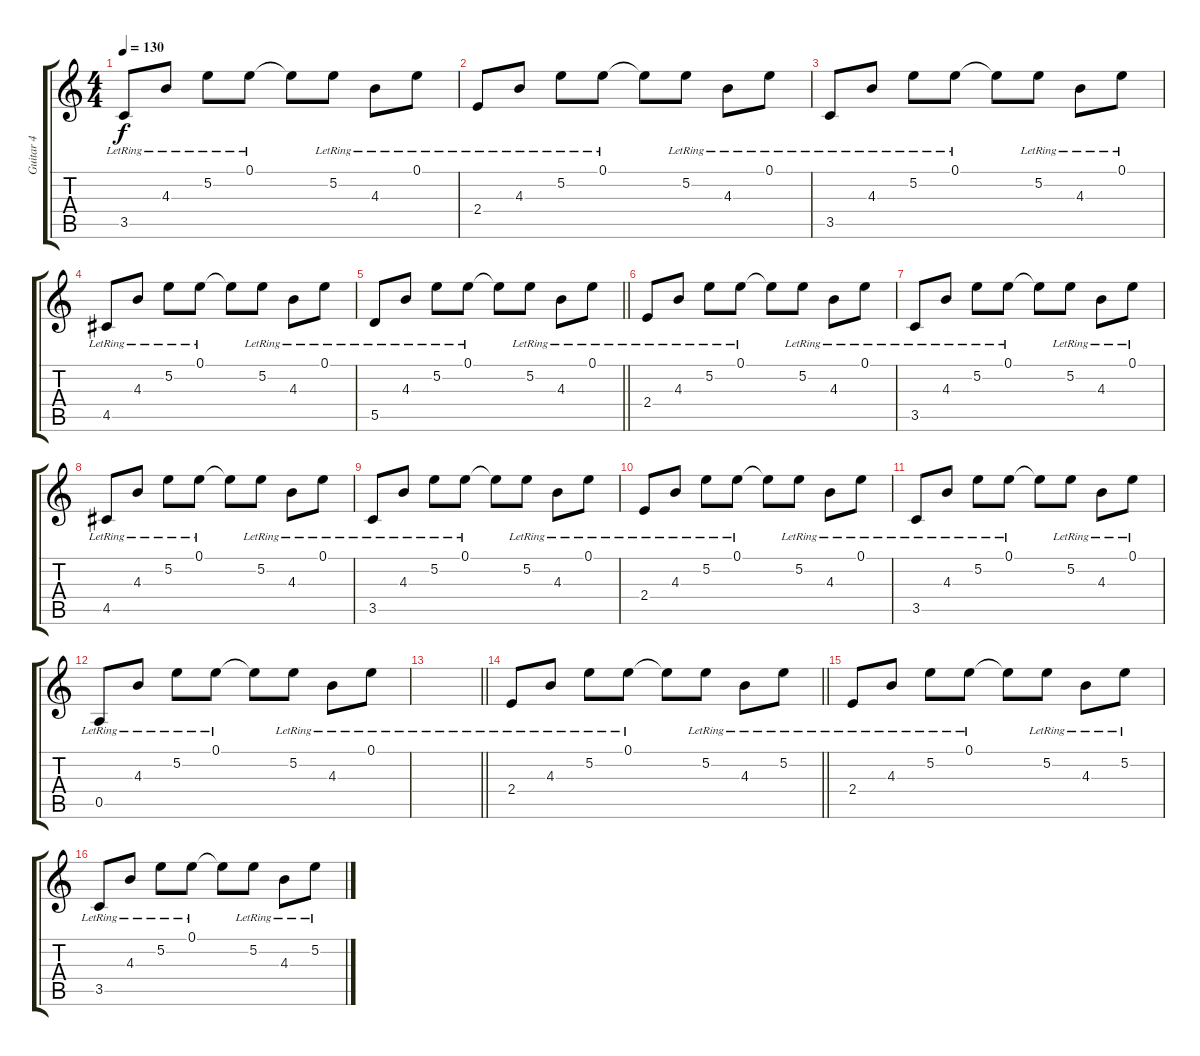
\track ("Guitar 4" "Guitar 4") {instrument distortionguitar}
\staff {score tabs}
\tuning (E4 B3 G3 D3 A2 E2) {hide}
\ts (4 4)
\tempo 130
\clef g2
\ks c
3.5{lr}.8{dy f} 4.3{lr}.8 5.2{lr}.8 0.1{lr}.8 0.1{t}.8 5.2{lr}.8 4.3{lr}.8 0.1{lr}.8 |
2.4{lr}.8 4.3{lr}.8 5.2{lr}.8 0.1{lr}.8 0.1{t}.8 5.2{lr}.8 4.3{lr}.8 0.1{lr}.8 |
3.5{lr}.8 4.3{lr}.8 5.2{lr}.8 0.1{lr}.8 0.1{t}.8 5.2{lr}.8 4.3{lr}.8 0.1{lr}.8 |
4.5{lr}.8 4.3{lr}.8 5.2{lr}.8 0.1{lr}.8 0.1{t}.8 5.2{lr}.8 4.3{lr}.8 0.1{lr}.8 |
\barLineRight lightlight
5.5{lr}.8 4.3{lr}.8 5.2{lr}.8 0.1{lr}.8 0.1{t}.8 5.2{lr}.8 4.3{lr}.8 0.1{lr}.8 |
2.4{lr}.8 4.3{lr}.8 5.2{lr}.8 0.1{lr}.8 0.1{t}.8 5.2{lr}.8 4.3{lr}.8 0.1{lr}.8 |
3.5{lr}.8 4.3{lr}.8 5.2{lr}.8 0.1{lr}.8 0.1{t}.8 5.2{lr}.8 4.3{lr}.8 0.1{lr}.8 |
4.5{lr}.8 4.3{lr}.8 5.2{lr}.8 0.1{lr}.8 0.1{t}.8 5.2{lr}.8 4.3{lr}.8 0.1{lr}.8 |
3.5{lr}.8 4.3{lr}.8 5.2{lr}.8 0.1{lr}.8 0.1{t}.8 5.2{lr}.8 4.3{lr}.8 0.1{lr}.8 |
2.4{lr}.8 4.3{lr}.8 5.2{lr}.8 0.1{lr}.8 0.1{t}.8 5.2{lr}.8 4.3{lr}.8 0.1{lr}.8 |
3.5{lr}.8 4.3{lr}.8 5.2{lr}.8 0.1{lr}.8 0.1{t}.8 5.2{lr}.8 4.3{lr}.8 0.1{lr}.8 |
0.5{lr}.8 4.3{lr}.8 5.2{lr}.8 0.1{lr}.8 0.1{t}.8 5.2{lr}.8 4.3{lr}.8 0.1{lr}.8 |
\barLineRight lightlight
|
\barLineRight lightlight
2.4{lr}.8{volume 11 instrument acousticguitarnylon} 4.3{lr}.8 5.2{lr}.8 0.1{lr}.8 0.1{t}.8 5.2{lr}.8 4.3{lr}.8 5.2{lr}.8 |
2.4{lr}.8 4.3{lr}.8 5.2{lr}.8 0.1{lr}.8 0.1{t}.8 5.2{lr}.8 4.3{lr}.8 5.2{lr}.8 |
3.5{lr}.8 4.3{lr}.8 5.2{lr}.8 0.1{lr}.8 0.1{t}.8 5.2{lr}.8 4.3{lr}.8 5.2{lr}.8
